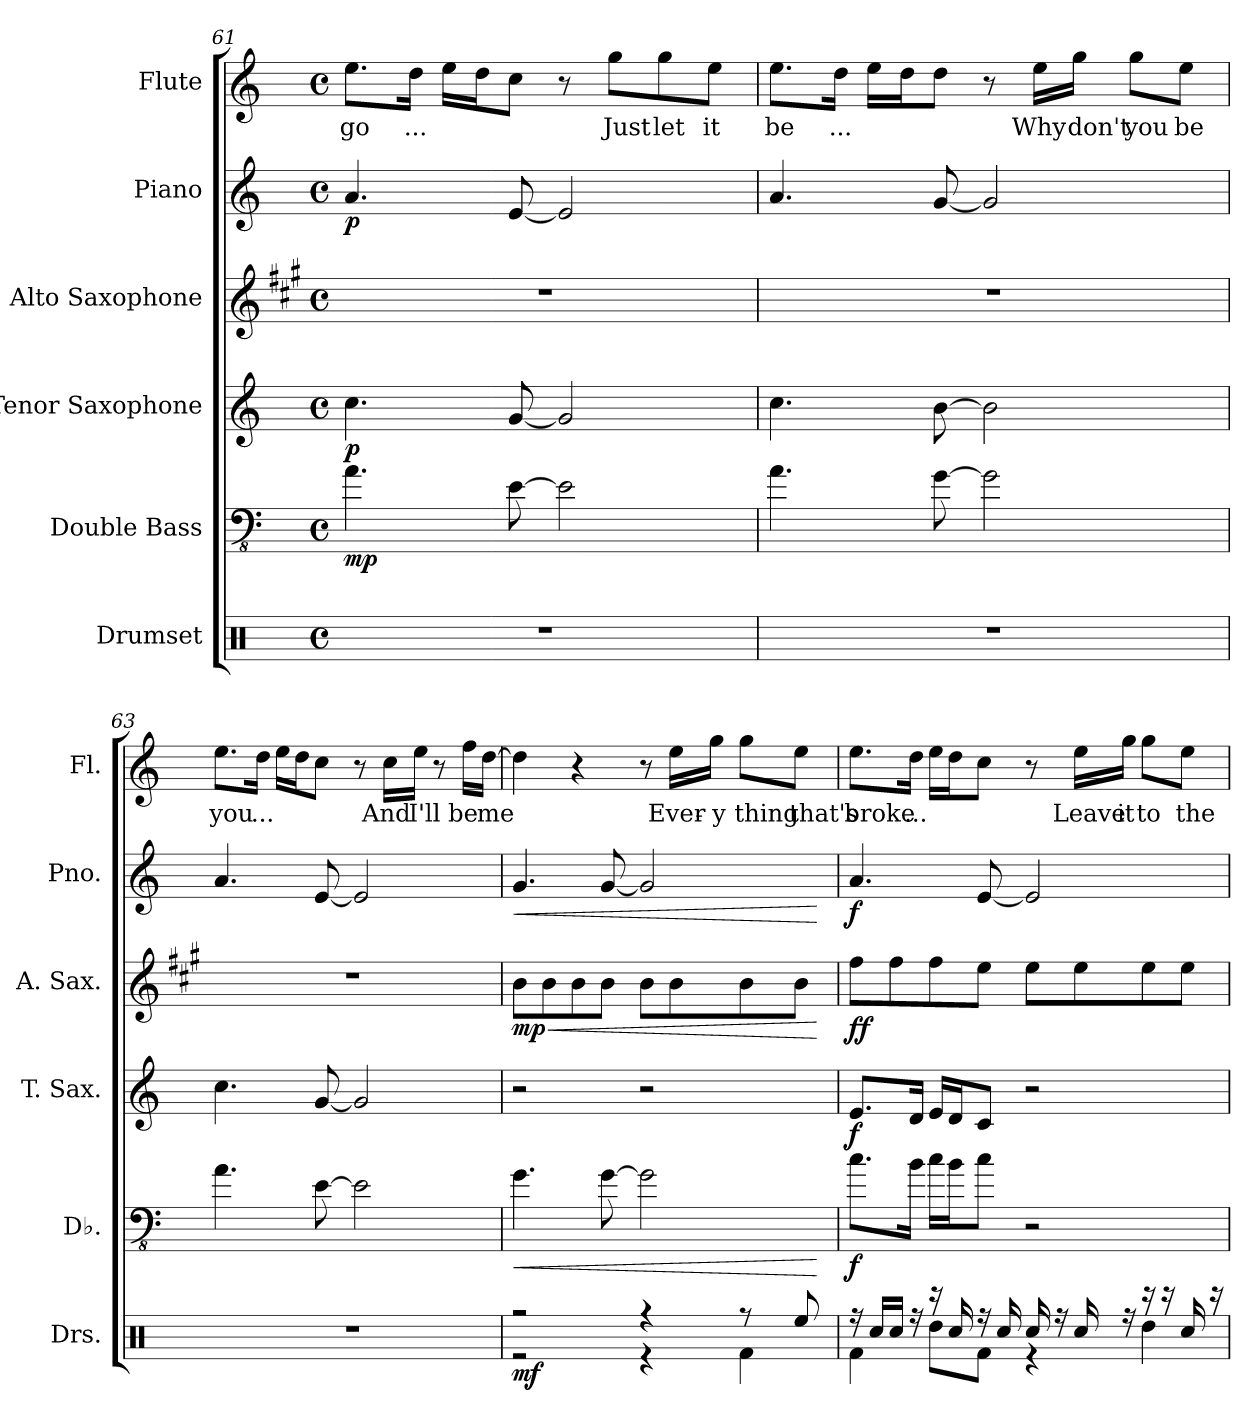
**kern	**dynam	**kern	**dynam	**kern	**dynam	**kern	**dynam	**kern	**dynam	**kern	**text
*part6	*part6	*part5	*part5	*part4	*part4	*part3	*part3	*part2	*part2	*part1	*part1
*staff6	*staff6	*staff5	*staff5	*staff4	*staff4	*staff3	*staff3	*staff2	*staff2	*staff1	*staff1
*I"Drumset	*	*I"Double Bass	*	*I"Tenor Saxophone	*	*I"Alto Saxophone	*	*I"Piano	*	*I"Flute	*
*I'Drs.	*	*I'Db.	*	*I'T. Sax.	*	*I'A. Sax.	*	*I'Pno.	*	*I'Fl.	*
!!LO:PB:g=z
*clefX	*	*clefFv4	*	*clefG2	*	*clefG2	*	*clefG2	*	*clefG2	*
*	*	*ITrd7c12	*	*ITrd8c14	*	*ITrd5c9	*	*	*	*	*
*k[]	*	*k[]	*	*k[]	*	*k[]	*	*k[]	*	*k[]	*
*M4/4	*	*M4/4	*	*M4/4	*	*M4/4	*	*M4/4	*	*M4/4	*
*met(c)	*	*met(c)	*	*met(c)	*	*met(c)	*	*met(c)	*	*met(c)	*
=61	=61	=61	=61	=61	=61	=61	=61	=61	=61	=61	=61
!	!	!	!LO:DY:b	!	!LO:DY:b	!	!	!	!LO:DY:b	!	!
1r	.	4.AA\	mp	4.c\	p	1r	.	4.a/	p	8.ee\L	go
.	.	.	.	.	.	.	.	.	.	16dd\Jk	...
.	.	.	.	.	.	.	.	.	.	16ee\LL	.
.	.	.	.	.	.	.	.	.	.	16dd\J	.
.	.	[8EE\	.	[8G/	.	.	.	[8e/	.	8cc\J	.
.	.	2EE\]	.	2G/]	.	.	.	2e/]	.	8r	.
.	.	.	.	.	.	.	.	.	.	8gg\L	Just
.	.	.	.	.	.	.	.	.	.	8gg\	let
.	.	.	.	.	.	.	.	.	.	8ee\J	it
=62	=62	=62	=62	=62	=62	=62	=62	=62	=62	=62	=62
1r	.	4.AA\	.	4.c\	.	1r	.	4.a/	.	8.ee\L	be
.	.	.	.	.	.	.	.	.	.	16dd\Jk	...
.	.	.	.	.	.	.	.	.	.	16ee\LL	.
.	.	.	.	.	.	.	.	.	.	16dd\J	.
.	.	[8GG\	.	[8B\	.	.	.	[8g/	.	8dd\J	.
.	.	2GG\]	.	2B\]	.	.	.	2g/]	.	8r	.
.	.	.	.	.	.	.	.	.	.	16ee\LL	Why
.	.	.	.	.	.	.	.	.	.	16gg\JJ	don't
.	.	.	.	.	.	.	.	.	.	8gg\L	you
.	.	.	.	.	.	.	.	.	.	8ee\J	be
!!LO:LB:g=z
=63	=63	=63	=63	=63	=63	=63	=63	=63	=63	=63	=63
1r	.	4.AA\	.	4.c\	.	1r	.	4.a/	.	8.ee\L	you
.	.	.	.	.	.	.	.	.	.	16dd\Jk	...
.	.	.	.	.	.	.	.	.	.	16ee\LL	.
.	.	.	.	.	.	.	.	.	.	16dd\J	.
.	.	[8EE\	.	[8G/	.	.	.	[8e/	.	8cc\J	.
.	.	2EE\]	.	2G/]	.	.	.	2e/]	.	8r	.
.	.	.	.	.	.	.	.	.	.	16cc\LL	And
.	.	.	.	.	.	.	.	.	.	16ee\JJ	I'll
.	.	.	.	.	.	.	.	.	.	8r	.
.	.	.	.	.	.	.	.	.	.	16ff\LL	be
.	.	.	.	.	.	.	.	.	.	[16dd\JJ	me
=64	=64	=64	=64	=64	=64	=64	=64	=64	=64	=64	=64
*^	*	*	*	*	*	*	*	*	*	*	*
!	!	!LO:DY:b	!	!LO:HP:b	!	!	!	!LO:HP:b	!	!LO:HP:b	!	!
!	!	!	!	!	!	!	!	!LO:DY:n=1:b	!	!	!	!
2r	2r	mf	4.GG\	<	2r	.	8d\L	< mp	4.g/	<	4dd\]	.
.	.	.	.	.	.	.	8d\	.	.	.	.	.
.	.	.	.	.	.	.	8d\	.	.	.	4r	.
.	.	.	[8GG\	.	.	.	8d\J	.	[8g/	.	.	.
4r	4r	.	2GG\]	.	2r	.	8d\L	.	2g/]	.	8r	.
.	.	.	.	.	.	.	8d\	.	.	.	16ee\LL	Ever-
.	.	.	.	.	.	.	.	.	.	.	16gg\JJ	-y
8r	4Rf\	.	.	.	.	.	8d\	.	.	.	8gg\L	thing
8Ree/	.	.	.	.	.	.	8d\J	.	.	.	8ee\J	that's
*v	*v	*	*	*	*	*	*	*	*	*	*	*
.	.	.	[	.	.	.	[	.	[	.	.
!!LO:PB:g=z
=65	=65	=65	=65	=65	=65	=65	=65	=65	=65	=65	=65
*^	*	*	*	*	*	*	*	*	*	*	*
!	!	!	!	!LO:DY:b	!	!LO:DY:b	!	!LO:DY:b	!	!	!	!
!	!	!	!	!	!	!	!	!LO:DY:n=1:b	!	!LO:DY:b	!	!
16r	4Rf\	.	8.C\L	f	8.E/L	f	8a\L	f f	4.a/	f	8.ee\L	broke
16Rcc/LL	.	.	.	.	.	.	.	.	.	.	.	.
16Rcc/JJ	.	.	.	.	.	.	8a\	.	.	.	.	.
16r	.	.	16BB\Jk	.	16D/Jk	.	.	.	.	.	16dd\Jk	...
16r	8Rdd\L	.	16C\LL	.	16E/LL	.	8a\	.	.	.	16ee\LL	.
16Rcc/	.	.	16BB\J	.	16D/J	.	.	.	.	.	16dd\J	.
16r	8Rf\J	.	8C\J	.	8C/J	.	8g\J	.	[8e/	.	8cc\J	.
16Rcc/	.	.	.	.	.	.	.	.	.	.	.	.
16Rcc/	4r	.	2r	.	2r	.	8g\L	.	2e/]	.	8r	.
16r	.	.	.	.	.	.	.	.	.	.	.	.
16Rcc/	.	.	.	.	.	.	8g\	.	.	.	16ee\LL	Leave
16r	.	.	.	.	.	.	.	.	.	.	16gg\JJ	it
16r	4Rdd\	.	.	.	.	.	8g\	.	.	.	8gg\L	to
16r	.	.	.	.	.	.	.	.	.	.	.	.
16Rcc/	.	.	.	.	.	.	8g\J	.	.	.	8ee\J	the
16r	.	.	.	.	.	.	.	.	.	.	.	.
*v	*v	*	*	*	*	*	*	*	*	*	*	*
=	=	=	=	=	=	=	=	=	=	=	=
*-	*-	*-	*-	*-	*-	*-	*-	*-	*-	*-	*-
